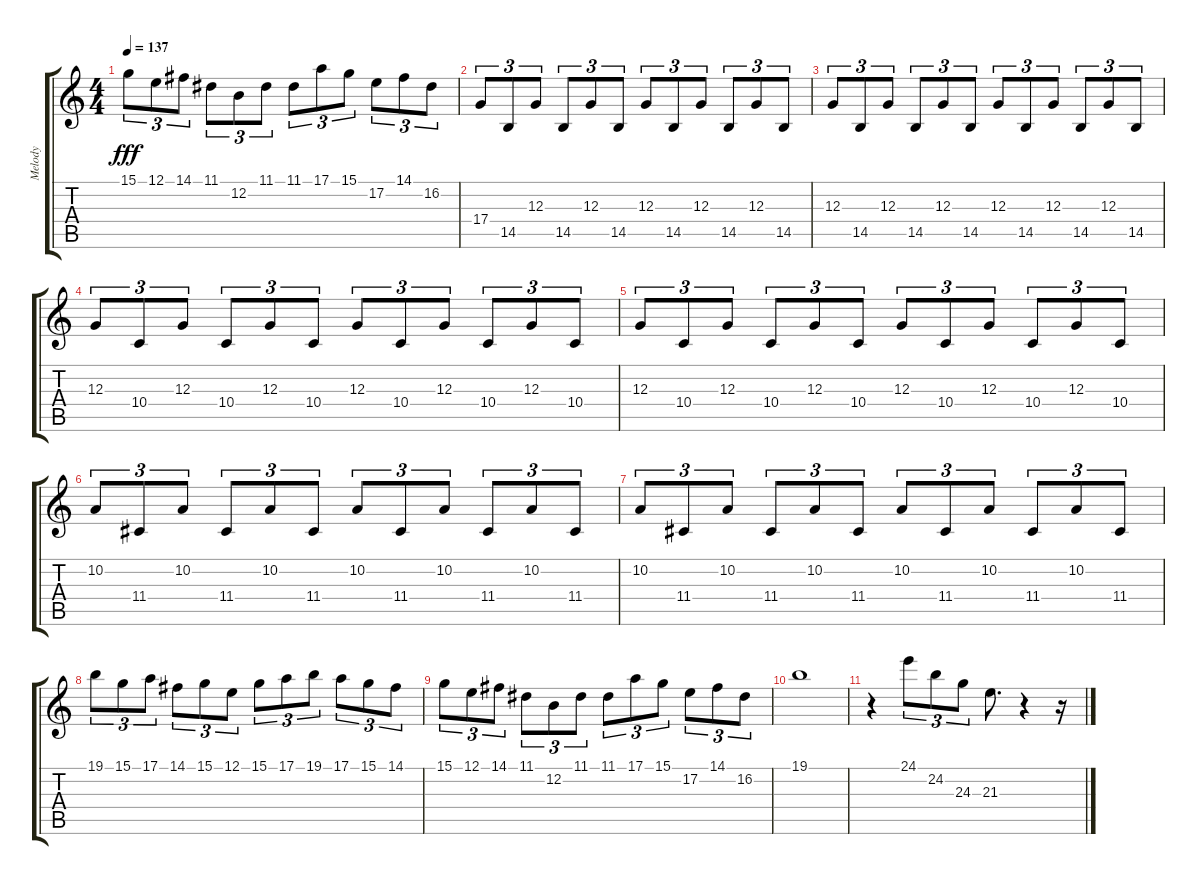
\track ("Melody" "Melody") {instrument lead2sawtooth}
\staff {score tabs}
\tuning (E4 B3 G3 D3 A2 E2) {hide}
\ts (4 4)
\tempo 137
\clef g2
\ks c
15.1.8{tu (3 2) dy fff} 12.1.8{tu (3 2)} 14.1.8{tu (3 2)} 11.1.8{tu (3 2)} 12.2.8{tu (3 2)} 11.1.8{tu (3 2)} 11.1.8{tu (3 2)} 17.1.8{tu (3 2)} 15.1.8{tu (3 2)} 17.2.8{tu (3 2)} 14.1.8{tu (3 2)} 16.2.8{tu (3 2)} |
17.4.8{tu (3 2)} 14.5.8{tu (3 2)} 12.3.8{tu (3 2)} 14.5.8{tu (3 2)} 12.3.8{tu (3 2)} 14.5.8{tu (3 2)} 12.3.8{tu (3 2)} 14.5.8{tu (3 2)} 12.3.8{tu (3 2)} 14.5.8{tu (3 2)} 12.3.8{tu (3 2)} 14.5.8{tu (3 2)} |
12.3.8{tu (3 2)} 14.5.8{tu (3 2)} 12.3.8{tu (3 2)} 14.5.8{tu (3 2)} 12.3.8{tu (3 2)} 14.5.8{tu (3 2)} 12.3.8{tu (3 2)} 14.5.8{tu (3 2)} 12.3.8{tu (3 2)} 14.5.8{tu (3 2)} 12.3.8{tu (3 2)} 14.5.8{tu (3 2)} |
12.3.8{tu (3 2)} 10.4.8{tu (3 2)} 12.3.8{tu (3 2)} 10.4.8{tu (3 2)} 12.3.8{tu (3 2)} 10.4.8{tu (3 2)} 12.3.8{tu (3 2)} 10.4.8{tu (3 2)} 12.3.8{tu (3 2)} 10.4.8{tu (3 2)} 12.3.8{tu (3 2)} 10.4.8{tu (3 2)} |
12.3.8{tu (3 2)} 10.4.8{tu (3 2)} 12.3.8{tu (3 2)} 10.4.8{tu (3 2)} 12.3.8{tu (3 2)} 10.4.8{tu (3 2)} 12.3.8{tu (3 2)} 10.4.8{tu (3 2)} 12.3.8{tu (3 2)} 10.4.8{tu (3 2)} 12.3.8{tu (3 2)} 10.4.8{tu (3 2)} |
10.2.8{tu (3 2)} 11.4.8{tu (3 2)} 10.2.8{tu (3 2)} 11.4.8{tu (3 2)} 10.2.8{tu (3 2)} 11.4.8{tu (3 2)} 10.2.8{tu (3 2)} 11.4.8{tu (3 2)} 10.2.8{tu (3 2)} 11.4.8{tu (3 2)} 10.2.8{tu (3 2)} 11.4.8{tu (3 2)} |
10.2.8{tu (3 2)} 11.4.8{tu (3 2)} 10.2.8{tu (3 2)} 11.4.8{tu (3 2)} 10.2.8{tu (3 2)} 11.4.8{tu (3 2)} 10.2.8{tu (3 2)} 11.4.8{tu (3 2)} 10.2.8{tu (3 2)} 11.4.8{tu (3 2)} 10.2.8{tu (3 2)} 11.4.8{tu (3 2)} |
19.1.8{tu (3 2)} 15.1.8{tu (3 2)} 17.1.8{tu (3 2)} 14.1.8{tu (3 2)} 15.1.8{tu (3 2)} 12.1.8{tu (3 2)} 15.1.8{tu (3 2)} 17.1.8{tu (3 2)} 19.1.8{tu (3 2)} 17.1.8{tu (3 2)} 15.1.8{tu (3 2)} 14.1.8{tu (3 2)} |
15.1.8{tu (3 2)} 12.1.8{tu (3 2)} 14.1.8{tu (3 2)} 11.1.8{tu (3 2)} 12.2.8{tu (3 2)} 11.1.8{tu (3 2)} 11.1.8{tu (3 2)} 17.1.8{tu (3 2)} 15.1.8{tu (3 2)} 17.2.8{tu (3 2)} 14.1.8{tu (3 2)} 16.2.8{tu (3 2)} |
19.1.1 |
r.4 24.1.8{tu (3 2)} 24.2.8{tu (3 2)} 24.3.8{tu (3 2)} 21.3.8{d} r.4 r.16
